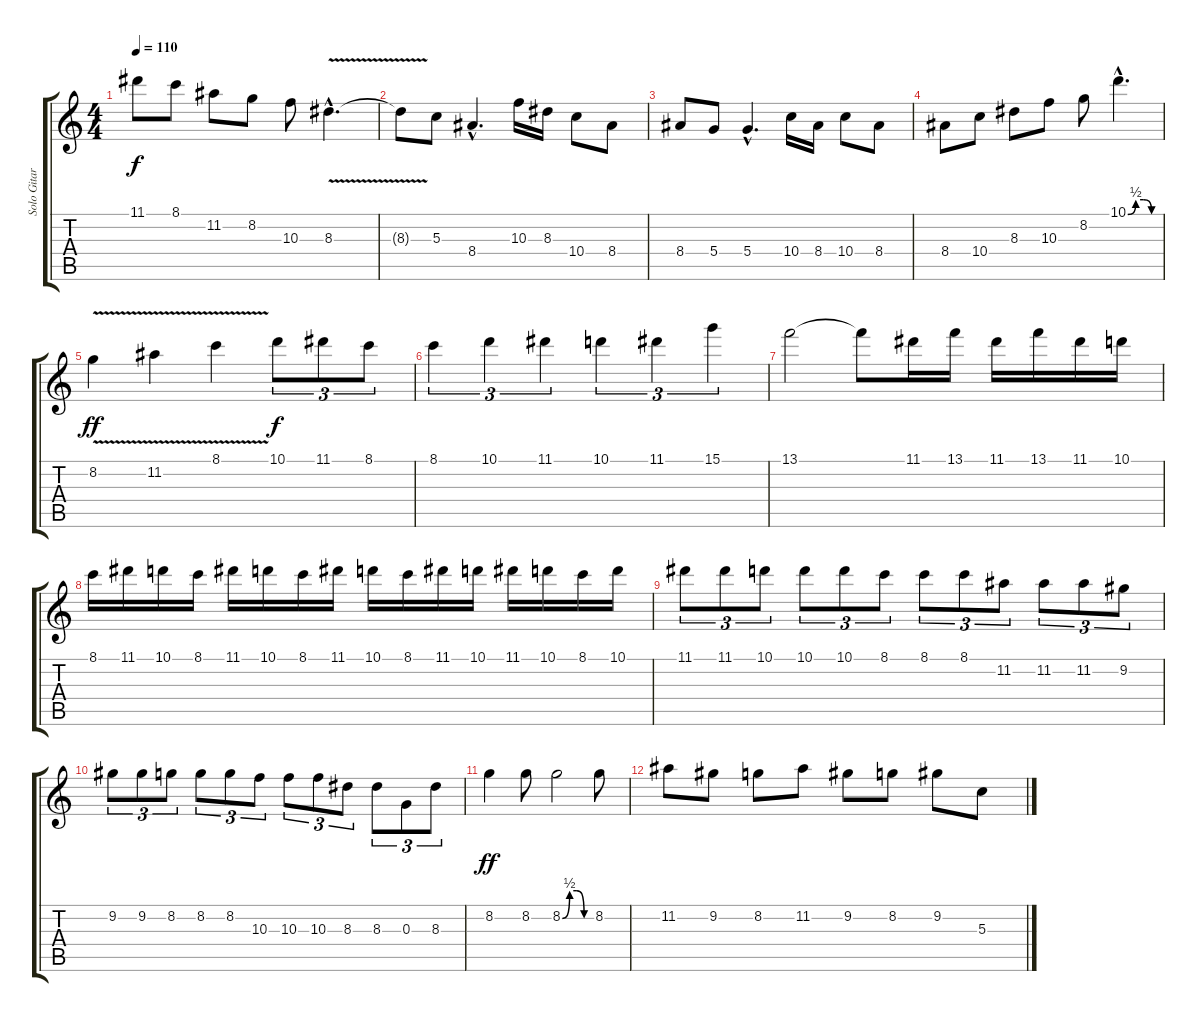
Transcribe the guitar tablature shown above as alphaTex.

\track ("Solo Gitar" "Solo Gitar") {instrument overdrivenguitar}
\staff {score tabs}
\tuning (E4 B3 G3 D3 A2 E2) {hide}
\ts (4 4)
\tempo 110
\clef g2
\ks c
11.1.8{dy f} 8.1.8 11.2.8 8.2.8 10.3.8 8.3{v hac}.4{d} |
8.3{t}.8 5.3.8 8.4{hac}.4{d} 10.3.16 8.3.16 10.4.8 8.4.8 |
8.4.8 5.4.8 5.4{hac}.4{d} 10.4.16 8.4.16 10.4.8 8.4.8 |
8.4.8 10.4.8 8.3.8 10.3.8 8.2.8 10.1{be (custom 0 0 15 2 30 2 45 0 60 0) hac}.4{d} |
8.2{v}.4{dy ff} 11.2{v}.4 8.1{v}.4 10.1.8{tu (3 2) dy f} 11.1.8{tu (3 2)} 8.1.8{tu (3 2)} |
8.1.4{tu (3 2)} 10.1.4{tu (3 2)} 11.1.4{tu (3 2)} 10.1.4{tu (3 2)} 11.1.4{tu (3 2)} 15.1.4{tu (3 2)} |
13.1.2 13.1{t}.8 11.1.16 13.1.16 11.1.16 13.1.16 11.1.16 10.1.16 |
8.1.16 11.1.16 10.1.16 8.1.16 11.1.16 10.1.16 8.1.16 11.1.16 10.1.16 8.1.16 11.1.16 10.1.16 11.1.16 10.1.16 8.1.16 10.1.16 |
11.1.8{tu (3 2)} 11.1.8{tu (3 2)} 10.1.8{tu (3 2)} 10.1.8{tu (3 2)} 10.1.8{tu (3 2)} 8.1.8{tu (3 2)} 8.1.8{tu (3 2)} 8.1.8{tu (3 2)} 11.2.8{tu (3 2)} 11.2.8{tu (3 2)} 11.2.8{tu (3 2)} 9.2.8{tu (3 2)} |
9.2.8{tu (3 2)} 9.2.8{tu (3 2)} 8.2.8{tu (3 2)} 8.2.8{tu (3 2)} 8.2.8{tu (3 2)} 10.3.8{tu (3 2)} 10.3.8{tu (3 2)} 10.3.8{tu (3 2)} 8.3.8{tu (3 2)} 8.3.8{tu (3 2)} 0.3.8{tu (3 2)} 8.3.8{tu (3 2)} |
8.2.4{dy ff} 8.2.8 8.2{be (custom 0 0 15 2 30 2 45 0 60 0)}.2 8.2.8 |
11.2.8 9.2.8 8.2.8 11.2.8 9.2.8 8.2.8 9.2.8 5.3.8
